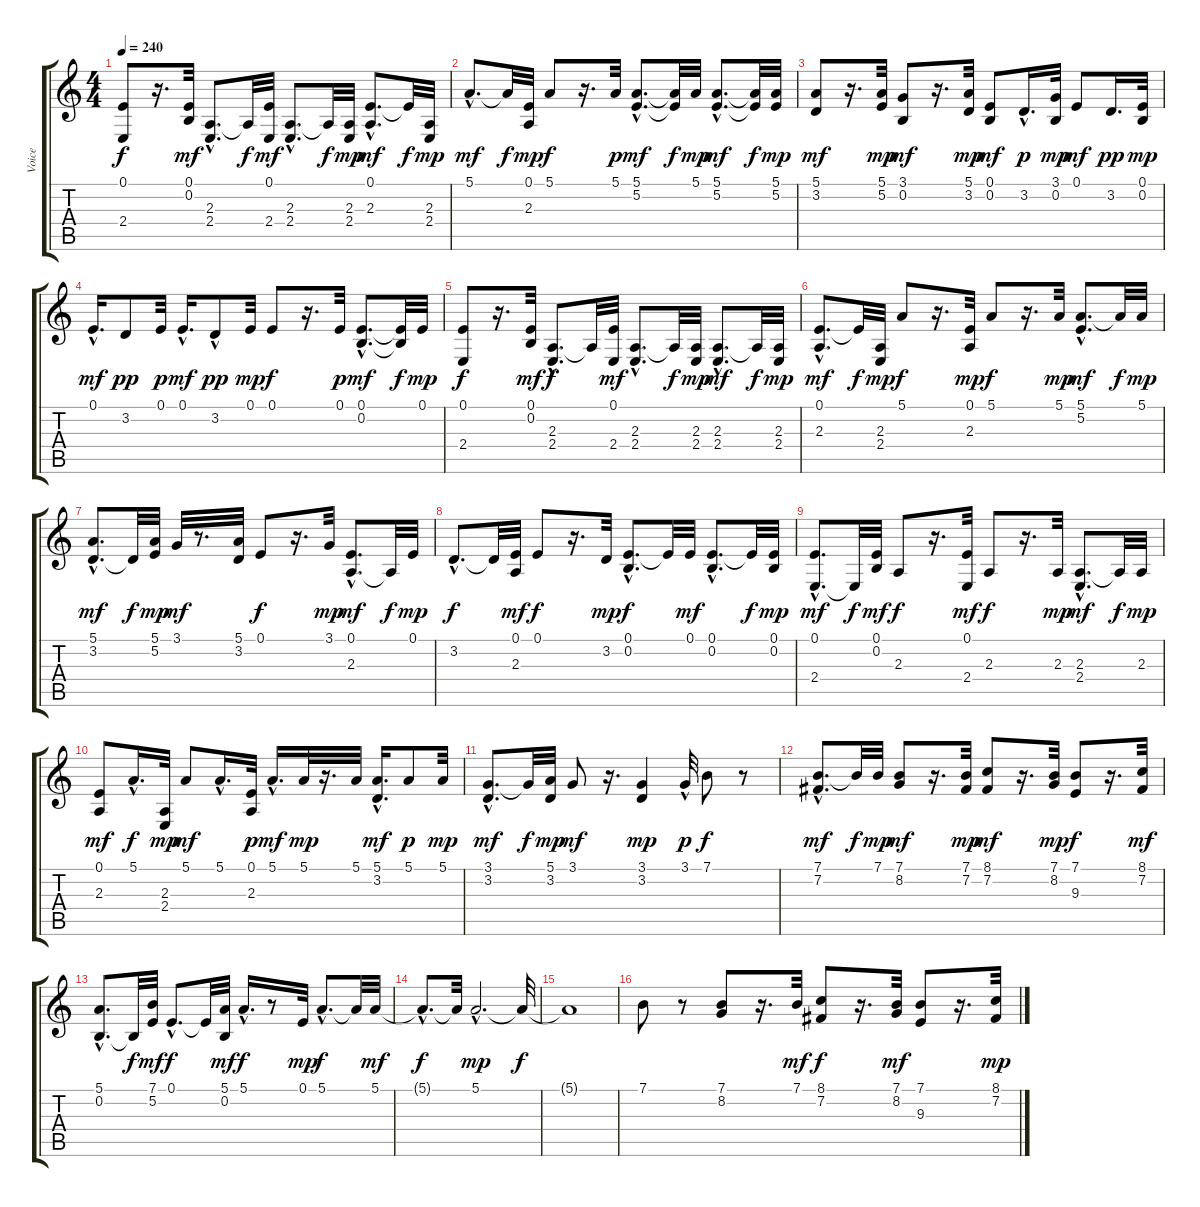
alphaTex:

\track ("Voice" "Voice") {instrument lead4chiff}
\staff {score tabs}
\tuning (E4 B3 G3 D3 A2 E2) {hide}
\ts (4 4)
\tempo 240
\clef g2
\ks c
(0.1 2.4).8{dy f} r.16{d} (0.1 0.2).32{dy mf} (2.3{hac} 2.4).8{d} 2.3{t}.32{dy f} (0.1 2.4).32{dy mf} (2.3{hac} 2.4).8{d} 2.3{t}.32{dy f} (2.3 2.4).32{dy mp} (0.1{hac} 2.3).8{d dy mf} 0.1{t}.32{dy f} (2.3 2.4).32{dy mp} |
5.1{hac}.8{d dy mf} 5.1{t}.32{dy f} (0.1 2.3).32{dy mp} 5.1.8{dy f} r.16{d} 5.1.32{dy p} (5.1{hac} 5.2{hac}).8{d dy mf} (5.1{t} 5.2{t}).32{dy f} 5.1.32{dy mp} (5.1{hac} 5.2{hac}).8{d dy mf} (5.1{t} 5.2{t}).32{dy f} (5.1 5.2).32{dy mp} |
(5.1 3.2).8{dy mf} r.16{d} (5.1 5.2).32{dy mp} (3.1 0.2).8{dy mf} r.16{d} (5.1 3.2).32{dy mp} (0.1 0.2).8{dy mf} 3.2{hac}.16{d dy p} (3.1 0.2).32{dy mp} 0.1.8{dy mf} 3.2.16{d dy pp} (0.1 0.2).32{dy mp} |
0.1{hac}.16{d dy mf} 3.2.8{dy pp} 0.1.32{dy p} 0.1{hac}.16{d dy mf} 3.2{hac}.8{dy pp} 0.1.32{dy mp} 0.1.8{dy f} r.16{d} 0.1.32{dy p} (0.1{hac} 0.2{hac}).8{d dy mf} (0.1{t} 0.2{t}).32{dy f} 0.1.32{dy mp} |
(0.1 2.4).8{dy f} r.16{d} (0.1 0.2).32{dy mf} (2.3{hac} 2.4).8{d dy f} 2.3{t}.32 (0.1 2.4).32{dy mf} (2.3{hac} 2.4).8{d} 2.3{t}.32{dy f} (2.3 2.4).32{dy mp} (2.3{hac} 2.4).8{d dy mf} 2.3{t}.32{dy f} (2.3 2.4).32{dy mp} |
(0.1{hac} 2.3).8{d dy mf} 0.1{t}.32{dy f} (2.3 2.4).32{dy mp} 5.1.8{dy f} r.16{d} (0.1 2.3).32{dy mp} 5.1.8{dy f} r.16{d} 5.1.32{dy mp} (5.1{hac} 5.2).8{d dy mf} 5.1{t}.32{dy f} 5.1.32{dy mp} |
(5.1 3.2{hac}).8{d dy mf} 3.2{t}.32{dy f} (5.1 5.2).32{dy mp} 3.1.32{dy mf} r.8{d} (5.1 3.2).32 0.1.8{dy f} r.16{d} 3.1.32{dy mp} (0.1 2.3{hac}).8{d dy mf} 2.3{t}.32{dy f} 0.1.32{dy mp} |
3.2{hac}.8{d dy f} 3.2{t}.32 (0.1 2.3).32{dy mf} 0.1.8{dy f} r.16{d} 3.2.32{dy mp} (0.1{hac} 0.2).8{d dy f} 0.1{t}.32 0.1.32{dy mf} (0.1{hac} 0.2).8{d} 0.1{t}.32{dy f} (0.1 0.2).32{dy mp} |
(0.1 2.4{hac}).8{d dy mf} 2.4{t}.32{dy f} (0.1 0.2).32{dy mf} 2.3.8{dy f} r.16{d} (0.1 2.4).32{dy mf} 2.3.8{dy f} r.16{d} 2.3.32{dy mp} (2.3{hac} 2.4).8{d dy mf} 2.3{t}.32{dy f} 2.3.32{dy mp} |
(0.1 2.3).8{dy mf} 5.1{hac}.16{d dy f} (2.3 2.4).32{dy mp} 5.1.8{dy mf} 5.1{hac}.16{d} (0.1 2.3).32{dy p} 5.1{hac}.16{d dy mf} 5.1.32{dy mp} r.16{d} 5.1.32 (5.1{hac} 3.2).16{d dy mf} 5.1.8{dy p} 5.1.32{dy mp} |
(3.1{hac} 3.2).8{d dy mf} 3.1{t}.32{dy f} (5.1 3.2).32{dy mp} 3.1.8{dy mf} r.16{d} (3.1 3.2).4{dy mp} 3.1{hac}.32{dy p} 7.1.8{dy f} r.8 |
(7.1{hac} 7.2).8{d dy mf} 7.1{t}.32{dy f} 7.1.32{dy mp} (7.1 8.2).8{dy mf} r.16{d} (7.1 7.2).32{dy mp} (8.1 7.2).8{dy mf} r.16{d} (7.1 8.2).32{dy mp} (7.1 9.3).8{dy f} r.16{d} (8.1 7.2).32{dy mf} |
(5.1 0.2{hac}).8{d} 0.2{t}.32{dy f} (7.1 5.2).32{dy mf} 0.1{hac}.8{d dy f} 0.1{t}.32 (5.1 0.2).32{dy mf} 5.1{hac}.16{d dy f} r.8 0.1.32{dy mp} 5.1{hac}.8{d dy f} 5.1{t}.32 5.1.32{dy mf} |
5.1{hac t}.8{d dy f} 5.1{t}.32 5.1{hac}.2{d dy mp} 5.1{t}.32{dy f} |
5.1{t}.1 |
7.1.8 r.8 (7.1 8.2).8 r.16{d} 7.1.32{dy mf} (8.1 7.2).8{dy f} r.16{d} (7.1 8.2).32{dy mf} (7.1 9.3).8 r.16{d} (8.1 7.2).32{dy mp}
